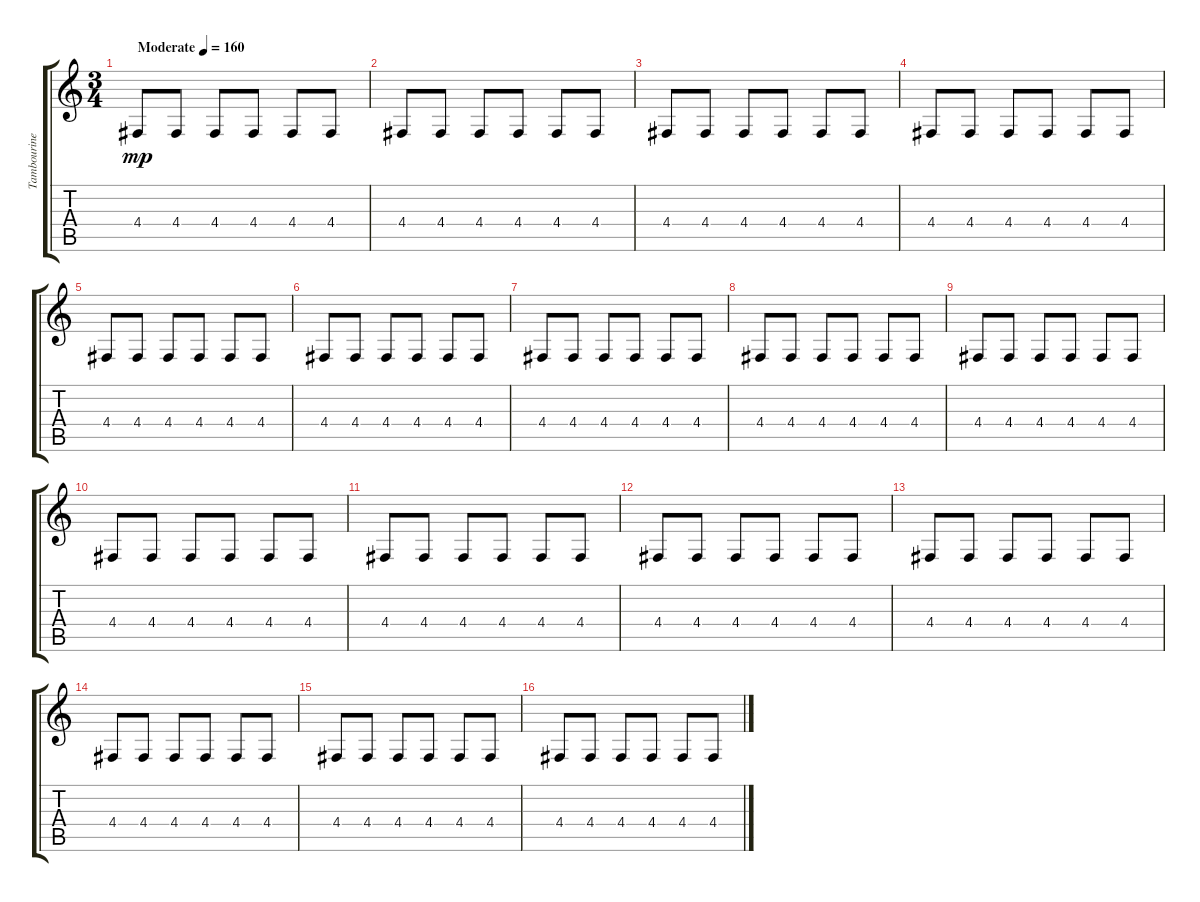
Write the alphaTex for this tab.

\track ("Tambourine" "Tambourine") {instrument synthdrum}
\staff {score tabs}
\tuning (E4 B3 G3 D3 A2 E2) {hide}
\ts (3 4)
\tempo (160 "Moderate")
\clef g2
\ks c
4.4.8{dy mp instrument synthdrum} 4.4.8 4.4.8 4.4.8 4.4.8 4.4.8 |
4.4.8 4.4.8 4.4.8 4.4.8 4.4.8 4.4.8 |
4.4.8 4.4.8 4.4.8 4.4.8 4.4.8 4.4.8 |
4.4.8 4.4.8 4.4.8 4.4.8 4.4.8 4.4.8 |
4.4.8 4.4.8 4.4.8 4.4.8 4.4.8 4.4.8 |
4.4.8 4.4.8 4.4.8 4.4.8 4.4.8 4.4.8 |
4.4.8 4.4.8 4.4.8 4.4.8 4.4.8 4.4.8 |
4.4.8 4.4.8 4.4.8 4.4.8 4.4.8 4.4.8 |
4.4.8 4.4.8 4.4.8 4.4.8 4.4.8 4.4.8 |
4.4.8 4.4.8 4.4.8 4.4.8 4.4.8 4.4.8 |
4.4.8 4.4.8 4.4.8 4.4.8 4.4.8 4.4.8 |
4.4.8 4.4.8 4.4.8 4.4.8 4.4.8 4.4.8 |
4.4.8 4.4.8 4.4.8 4.4.8 4.4.8 4.4.8 |
4.4.8 4.4.8 4.4.8 4.4.8 4.4.8 4.4.8 |
4.4.8 4.4.8 4.4.8 4.4.8 4.4.8 4.4.8 |
4.4.8 4.4.8 4.4.8 4.4.8 4.4.8 4.4.8
